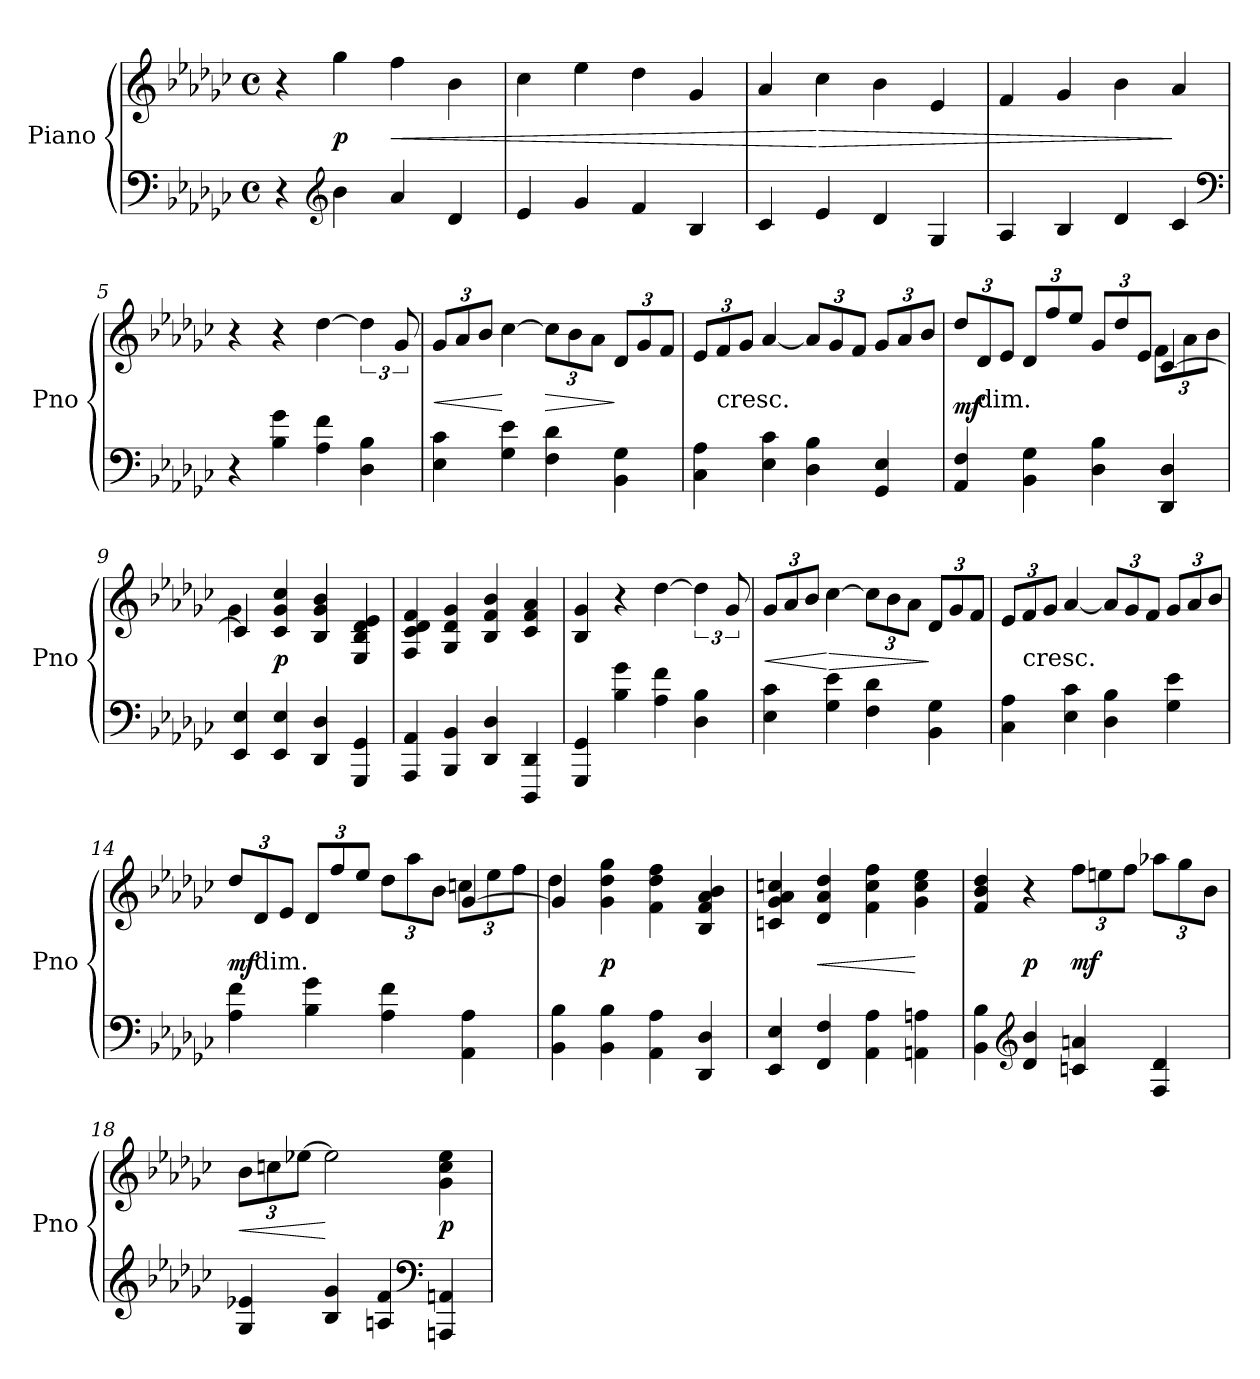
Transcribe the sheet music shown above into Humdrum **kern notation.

**kern	**kern	**dynam
*part1	*part1	*part1
*staff2	*staff1	*staff1/2
*I"Piano	*	*
*I'Pno	*	*
*clefF4	*clefG2	*
*k[b-e-a-d-g-c-]	*k[b-e-a-d-g-c-]	*
*G-:	*G-:	*
*M4/4	*M4/4	*
*met(c)	*met(c)	*
=1	=1	=1
4r	4r	.
*clefG2	*	*
4b-	4gg-	p
4a-	4ff	<
4d-	4b-	.
=2	=2	=2
4e-	4cc-	.
4g-	4ee-	.
4f	4dd-	.
4B-	4g-	.
=3	=3	=3
4c-	4a-	.
4e-	4cc-	[ >
4d-	4b-	.
4G-	4e-	.
=4	=4	=4
4A-	4f	.
4B-	4g-	.
4d-	4b-	.
4c-	4a-	]
*clefF4	*	*
=5	=5	=5
4r	4r	.
4B- 4g-	4r	.
4A- 4f	[4dd-	.
4D- 4B-	6dd-]	.
.	12g-	.
=6	=6	=6
4E- 4c-	12g-L	<
.	12a-	.
.	12b-J	.
4G- 4e-	[4cc-	[
4F 4d-	12cc-L]	>
.	12b-	.
.	12a-J	.
4BB- 4G-	12d-L	]
.	12g-	.
.	12fJ	.
=7	=7	=7
4C- 4A-	12e-L	.
!	!LO:TX:c:t=cresc.	!
.	12f	.
.	12g-J	.
4E- 4c-	[4a-	.
4D- 4B-	12a-L]	.
.	12g-	.
.	12fJ	.
4GG- 4E-	12g-L	.
.	12a-	.
.	12b-J	.
=8	=8	=8
*	*^	*
4AA- 4F	12dd-L	2.ryy	mf
!	!LO:TX:c:t=dim.	!	!
.	12d-	.	.
.	12e-J	.	.
4BB- 4G-	12d-L	.	.
.	12ff	.	.
.	12ee-J	.	.
4D- 4B-	12g-L	.	.
.	12dd-	.	.
.	12e-J	.	.
4DD- 4D-	[4c-	12fL	.
.	.	12a-	.
.	.	12b-J	.
=9	=9	=9	=9
4EE- 4E-	4c-]	4g-	.
4EE- 4E-	4c- 4g- 4cc-	2.ryy	p
4DD- 4D-	4B- 4g- 4b-	.	.
4GGG- 4GG-	4E- 4B- 4d- 4e-	.	.
*	*v	*v	*
=10	=10	=10
4AAA- 4AA-	4F 4c- 4d- 4f	.
4BBB- 4BB-	4G- 4d- 4g-	.
4DD- 4D-	4B- 4f 4b-	.
4DDD- 4DD-	4c- 4f 4a-	.
=11	=11	=11
4GGG- 4GG-	4B- 4g-	.
4B- 4g-	4r	.
4A- 4f	[4dd-	.
4D- 4B-	6dd-]	.
.	12g-	.
=12	=12	=12
4E- 4c-	12g-L	<
.	12a-	.
.	12b-J	.
4G- 4e-	[4cc-	[ >
4F 4d-	12cc-L]	.
.	12b-	.
.	12a-J	.
4BB- 4G-	12d-L	]
.	12g-	.
.	12fJ	.
=13	=13	=13
4C- 4A-	12e-L	.
!	!LO:TX:c:t=cresc.	!
.	12f	.
.	12g-J	.
4E- 4c-	[4a-	.
4D- 4B-	12a-L]	.
.	12g-	.
.	12fJ	.
4G- 4e-	12g-L	.
.	12a-	.
.	12b-J	.
=14	=14	=14
*	*^	*
4A- 4f	12dd-L	2.ryy	mf
!	!LO:TX:c:t=dim.	!	!
.	12d-	.	.
.	12e-J	.	.
4B- 4g-	12d-L	.	.
.	12ff	.	.
.	12ee-J	.	.
4A- 4f	12dd-L	.	.
.	12aa-	.	.
.	12b-J	.	.
4AA- 4A-	[4g-	12ccnL	.
.	.	12ee-	.
.	.	12ffJ	.
=15	=15	=15	=15
4BB- 4B-	4g-]	4dd-	.
4BB- 4B-	4g- 4dd- 4gg-	2.ryy	p
4AA- 4A-	4f 4dd- 4ff	.	.
4DD- 4D-	4B- 4f 4a- 4b-	.	.
*	*v	*v	*
=16	=16	=16
4EE- 4E-	4cn 4g- 4a- 4ccn	.
4FF 4F	4d- 4a- 4dd-	<
4AA- 4A-	4f 4cc 4ff	.
4AAn 4An	4g- 4cc 4ee-	[
=17	=17	=17
4BB- 4B-	4f 4b- 4dd-	.
*clefG2	*	*
4d- 4b-	4r	p
4cn 4an	12ffL	mf
.	12een	.
.	12ffJ	.
4F 4d-	12aa-XL	.
.	12gg-	.
.	12b-J	.
=18	=18	=18
4G- 4e-X	12b-L	<
.	12ccn	.
.	[12ee-XJ	.
4B- 4g-	2ee-]	[
4An 4f	.	.
*clefF4	*	*
4AAAn 4AAn	4g- 4cc 4ee-	p
=	=	=
*-	*-	*-
